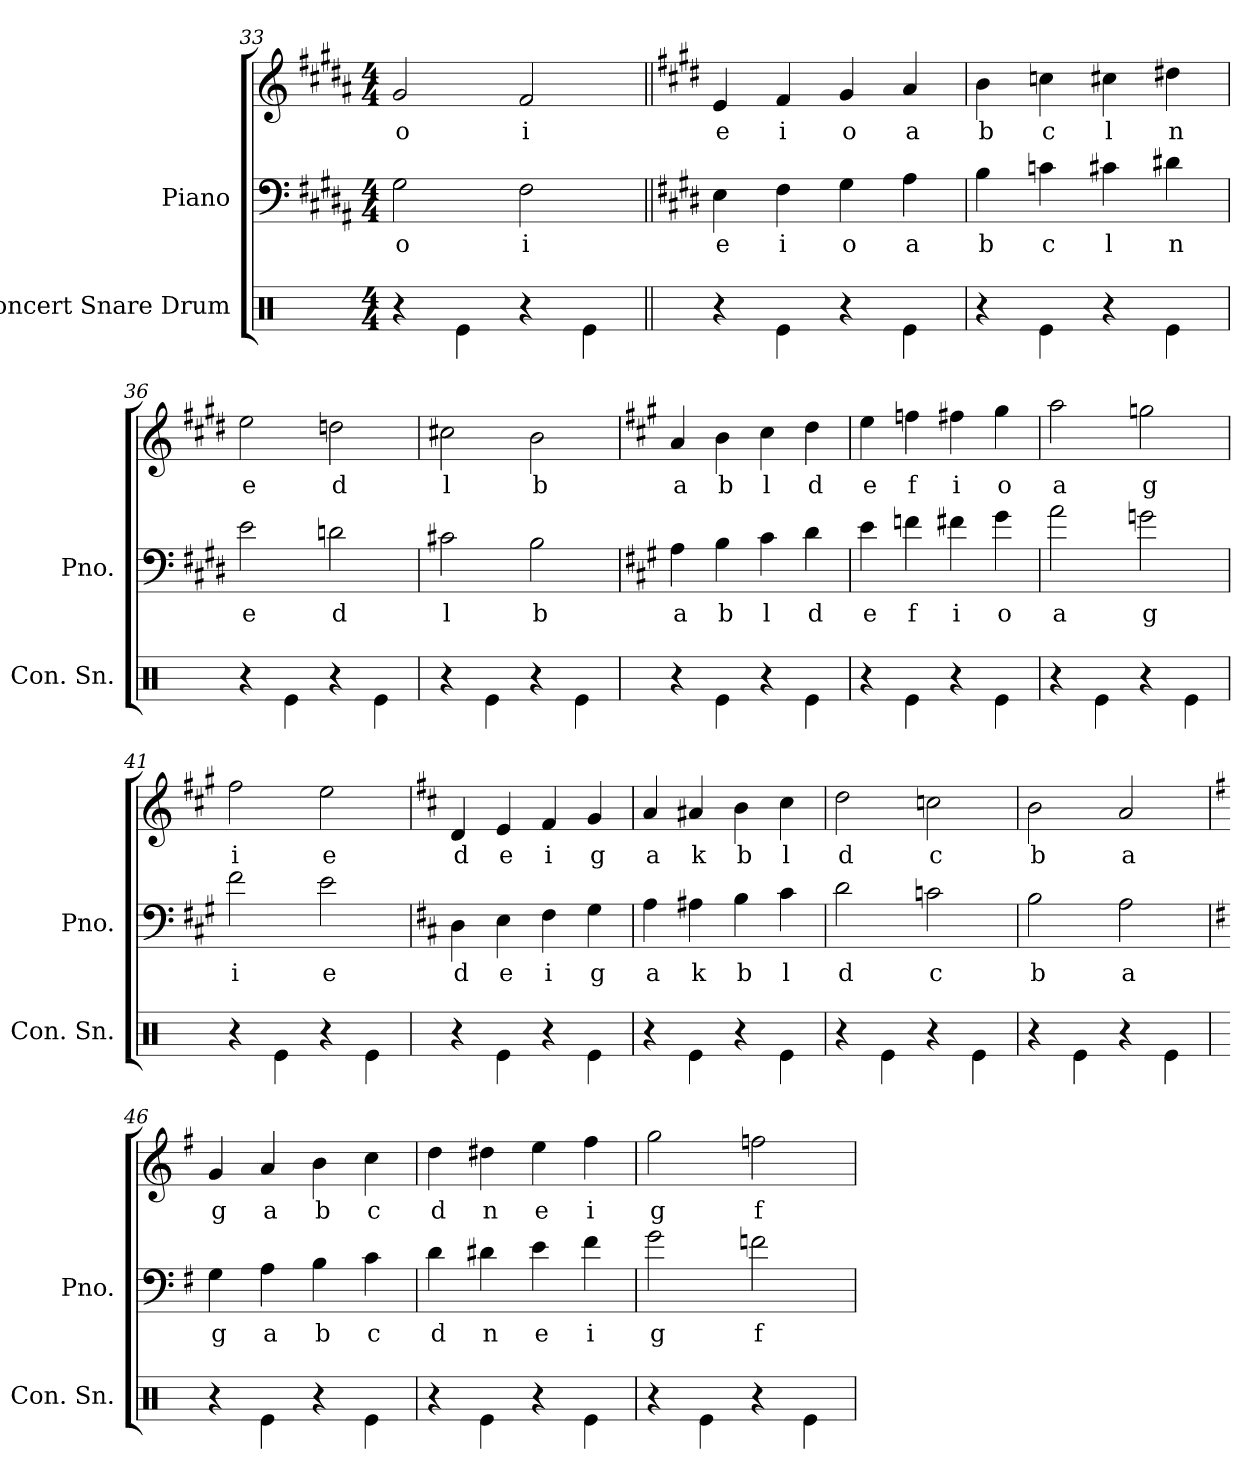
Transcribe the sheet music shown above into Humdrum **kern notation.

**kern	**kern	**text	**kern	**text
*part2	*part1	*part1	*part1	*part1
*staff3	*staff2	*staff2	*staff1	*staff1
*I"Concert Snare Drum	*I"Piano	*	*	*
*I'Con. Sn.	*I'Pno.	*	*	*
*clefX	*clefF4	*	*clefG2	*
*k[]	*k[f#c#g#d#a#]	*	*k[f#c#g#d#a#]	*
*M4/4	*M4/4	*	*M4/4	*
=33	=33	=33	=33	=33
!	!	!LO:LY:b	!	!LO:LY:b
4r	2G#\	o	2g#/	o
4Re\	.	.	.	.
!	!	!LO:LY:b	!	!LO:LY:b
4r	2F#\	i	2f#/	i
4Re\	.	.	.	.
!!LO:LB:g=z
=34||	=34||	=34||	=34||	=34||
*	*k[f#c#g#d#]	*	*k[f#c#g#d#]	*
!	!	!LO:LY:b	!	!LO:LY:b
4r	4E\	e	4e/	e
!	!	!LO:LY:b	!	!LO:LY:b
4Re\	4F#\	i	4f#/	i
!	!	!LO:LY:b	!	!LO:LY:b
4r	4G#\	o	4g#/	o
!	!	!LO:LY:b	!	!LO:LY:b
4Re\	4A\	a	4a/	a
=35	=35	=35	=35	=35
!	!	!LO:LY:b	!	!LO:LY:b
4r	4B\	b	4b\	b
!	!	!LO:LY:b	!	!LO:LY:b
4Re\	4cn\	c	4ccn\	c
!	!	!LO:LY:b	!	!LO:LY:b
4r	4c#X\	l	4cc#X\	l
!	!	!LO:LY:b	!	!LO:LY:b
4Re\	4d#X\	n	4dd#X\	n
=36	=36	=36	=36	=36
!	!	!LO:LY:b	!	!LO:LY:b
4r	2e\	e	2ee\	e
4Re\	.	.	.	.
!	!	!LO:LY:b	!	!LO:LY:b
4r	2dn\	d	2ddn\	d
4Re\	.	.	.	.
=37	=37	=37	=37	=37
!	!	!LO:LY:b	!	!LO:LY:b
4r	2c#X\	l	2cc#X\	l
4Re\	.	.	.	.
!	!	!LO:LY:b	!	!LO:LY:b
4r	2B\	b	2b\	b
4Re\	.	.	.	.
=38	=38	=38	=38	=38
*	*k[f#c#g#]	*	*k[f#c#g#]	*
!	!	!LO:LY:b	!	!LO:LY:b
4r	4A\	a	4a/	a
!	!	!LO:LY:b	!	!LO:LY:b
4Re\	4B\	b	4b\	b
!	!	!LO:LY:b	!	!LO:LY:b
4r	4c#\	l	4cc#\	l
!	!	!LO:LY:b	!	!LO:LY:b
4Re\	4d\	d	4dd\	d
=39	=39	=39	=39	=39
!	!	!LO:LY:b	!	!LO:LY:b
4r	4e\	e	4ee\	e
!	!	!LO:LY:b	!	!LO:LY:b
4Re\	4fn\	f	4ffn\	f
!	!	!LO:LY:b	!	!LO:LY:b
4r	4f#X\	i	4ff#X\	i
!	!	!LO:LY:b	!	!LO:LY:b
4Re\	4g#\	o	4gg#\	o
=40	=40	=40	=40	=40
!	!	!LO:LY:b	!	!LO:LY:b
4r	2a\	a	2aa\	a
4Re\	.	.	.	.
!	!	!LO:LY:b	!	!LO:LY:b
4r	2gn\	g	2ggn\	g
4Re\	.	.	.	.
!!LO:LB:g=z
=41	=41	=41	=41	=41
!	!	!LO:LY:b	!	!LO:LY:b
4r	2f#\	i	2ff#\	i
4Re\	.	.	.	.
!	!	!LO:LY:b	!	!LO:LY:b
4r	2e\	e	2ee\	e
4Re\	.	.	.	.
=42	=42	=42	=42	=42
*	*k[f#c#]	*	*k[f#c#]	*
!	!	!LO:LY:b	!	!LO:LY:b
4r	4D\	d	4d/	d
!	!	!LO:LY:b	!	!LO:LY:b
4Re\	4E\	e	4e/	e
!	!	!LO:LY:b	!	!LO:LY:b
4r	4F#\	i	4f#/	i
!	!	!LO:LY:b	!	!LO:LY:b
4Re\	4G\	g	4g/	g
=43	=43	=43	=43	=43
!	!	!LO:LY:b	!	!LO:LY:b
4r	4A\	a	4a/	a
!	!	!LO:LY:b	!	!LO:LY:b
4Re\	4A#X\	k	4a#X/	k
!	!	!LO:LY:b	!	!LO:LY:b
4r	4B\	b	4b\	b
!	!	!LO:LY:b	!	!LO:LY:b
4Re\	4c#\	l	4cc#\	l
=44	=44	=44	=44	=44
!	!	!LO:LY:b	!	!LO:LY:b
4r	2d\	d	2dd\	d
4Re\	.	.	.	.
!	!	!LO:LY:b	!	!LO:LY:b
4r	2cn\	c	2ccn\	c
4Re\	.	.	.	.
=45	=45	=45	=45	=45
!	!	!LO:LY:b	!	!LO:LY:b
4r	2B\	b	2b\	b
4Re\	.	.	.	.
!	!	!LO:LY:b	!	!LO:LY:b
4r	2A\	a	2a/	a
4Re\	.	.	.	.
=46	=46	=46	=46	=46
*	*k[f#]	*	*k[f#]	*
!	!	!LO:LY:b	!	!LO:LY:b
4r	4G\	g	4g/	g
!	!	!LO:LY:b	!	!LO:LY:b
4Re\	4A\	a	4a/	a
!	!	!LO:LY:b	!	!LO:LY:b
4r	4B\	b	4b\	b
!	!	!LO:LY:b	!	!LO:LY:b
4Re\	4c\	c	4cc\	c
=47	=47	=47	=47	=47
!	!	!LO:LY:b	!	!LO:LY:b
4r	4d\	d	4dd\	d
!	!	!LO:LY:b	!	!LO:LY:b
4Re\	4d#X\	n	4dd#X\	n
!	!	!LO:LY:b	!	!LO:LY:b
4r	4e\	e	4ee\	e
!	!	!LO:LY:b	!	!LO:LY:b
4Re\	4f#\	i	4ff#\	i
!!LO:PB:g=z
=48	=48	=48	=48	=48
!	!	!LO:LY:b	!	!LO:LY:b
4r	2g\	g	2gg\	g
4Re\	.	.	.	.
!	!	!LO:LY:b	!	!LO:LY:b
4r	2fn\	f	2ffn\	f
4Re\	.	.	.	.
=	=	=	=	=
*-	*-	*-	*-	*-
